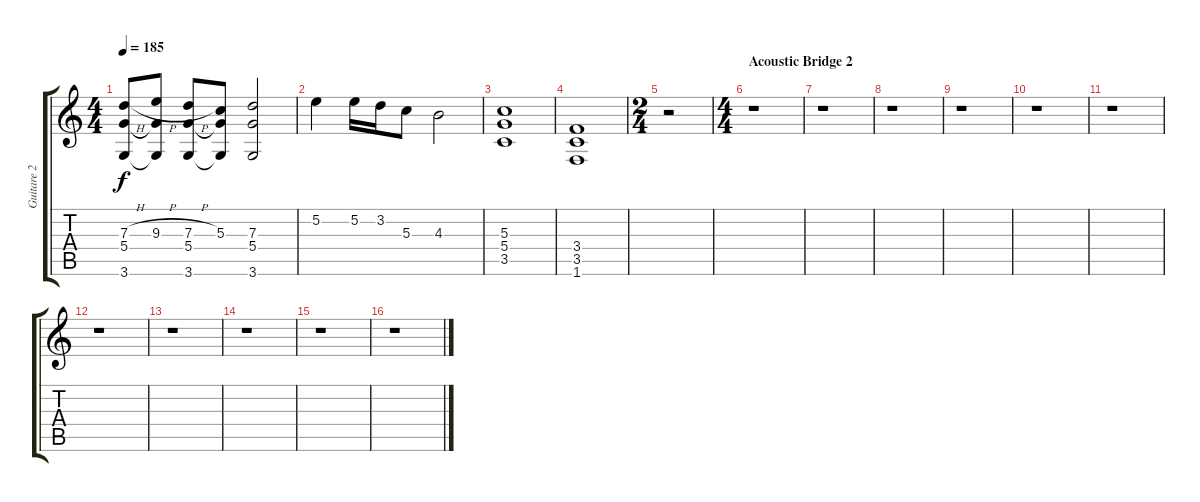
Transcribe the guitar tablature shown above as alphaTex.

\track ("Guitare 2" "Guitare 2") {instrument distortionguitar}
\staff {score tabs}
\tuning (E4 B3 G3 D3 A2 E2) {hide}
\ts (4 4)
\tempo 185
\clef g2
\ks c
(7.3{h} 5.4 3.6).8{dy f} (9.3{h} 5.4{t} 3.6{t}).8 (7.3{h} 5.4 3.6).8 (5.3 5.4{t} 3.6{t}).8 (7.3 5.4 3.6).2 |
5.2.4 5.2.16 3.2.16 5.3.8 4.3.2 |
(5.3 5.4 3.5).1 |
(3.4 3.5 1.6).1 |
\ts (2 4)
r.2 |
\ts (4 4)
\section ("" "Acoustic Bridge 2")
r.1 |
r.1 |
r.1 |
r.1 |
r.1 |
r.1 |
r.1 |
r.1 |
r.1 |
r.1 |
r.1
